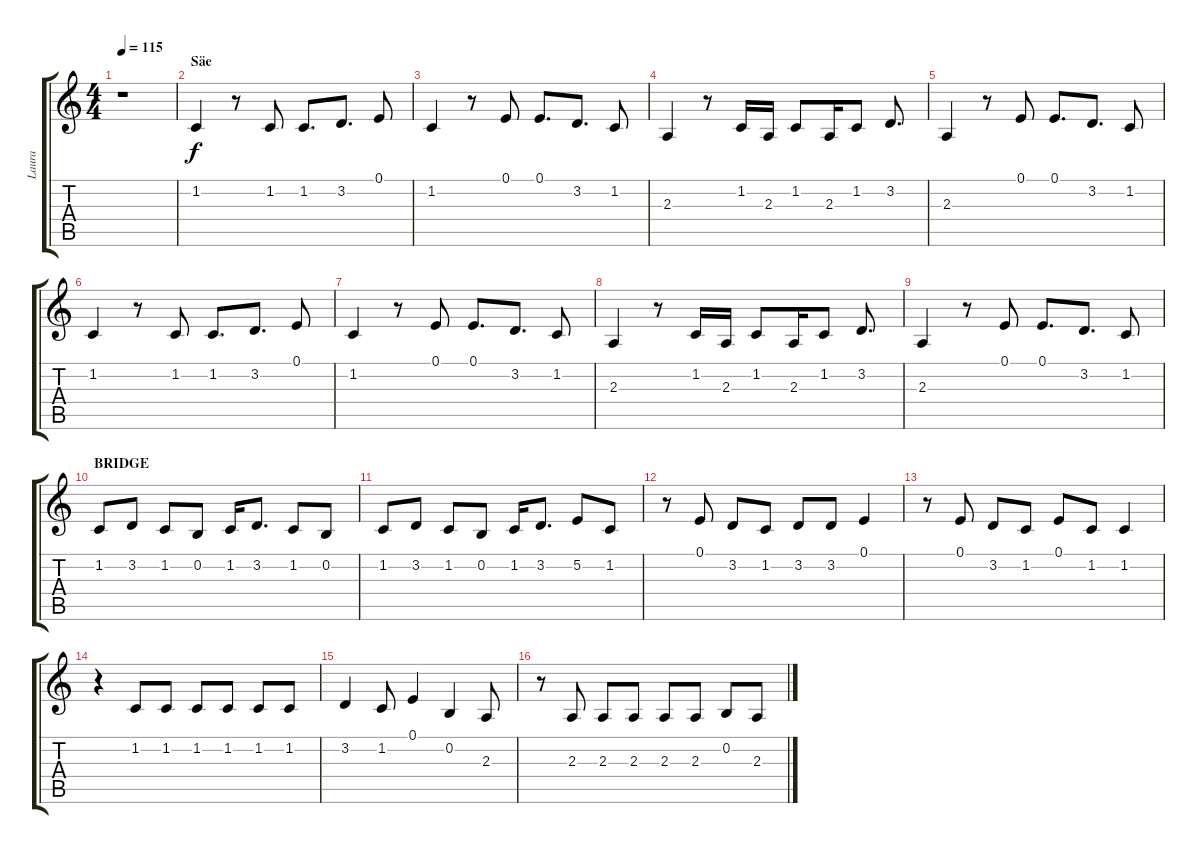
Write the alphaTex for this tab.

\track ("Laura" "Laura") {instrument lead6voice}
\staff {score tabs}
\tuning (E4 B3 G3 D3 A2 E2) {hide}
\ts (4 4)
\tempo 115
\clef g2
\ks c
r.1{dy f} |
\section ("" "Säe")
1.2.4 r.8 1.2.8 1.2.8{d} 3.2.8{d} 0.1.8 |
1.2.4 r.8 0.1.8 0.1.8{d} 3.2.8{d} 1.2.8 |
2.3.4 r.8 1.2.16 2.3.16 1.2.8 2.3.16 1.2.8 3.2.8{d} |
2.3.4 r.8 0.1.8 0.1.8{d} 3.2.8{d} 1.2.8 |
1.2.4 r.8 1.2.8 1.2.8{d} 3.2.8{d} 0.1.8 |
1.2.4 r.8 0.1.8 0.1.8{d} 3.2.8{d} 1.2.8 |
2.3.4 r.8 1.2.16 2.3.16 1.2.8 2.3.16 1.2.8 3.2.8{d} |
2.3.4 r.8 0.1.8 0.1.8{d} 3.2.8{d} 1.2.8 |
\section ("" "BRIDGE")
1.2.8 3.2.8 1.2.8 0.2.8 1.2.16 3.2.8{d} 1.2.8 0.2.8 |
1.2.8 3.2.8 1.2.8 0.2.8 1.2.16 3.2.8{d} 5.2.8 1.2.8 |
r.8 0.1.8 3.2.8 1.2.8 3.2.8 3.2.8 0.1.4 |
r.8 0.1.8 3.2.8 1.2.8 0.1.8 1.2.8 1.2.4 |
r.4 1.2.8 1.2.8 1.2.8 1.2.8 1.2.8 1.2.8 |
3.2.4 1.2.8 0.1.4 0.2.4 2.3.8 |
r.8 2.3.8 2.3.8 2.3.8 2.3.8 2.3.8 0.2.8 2.3.8
